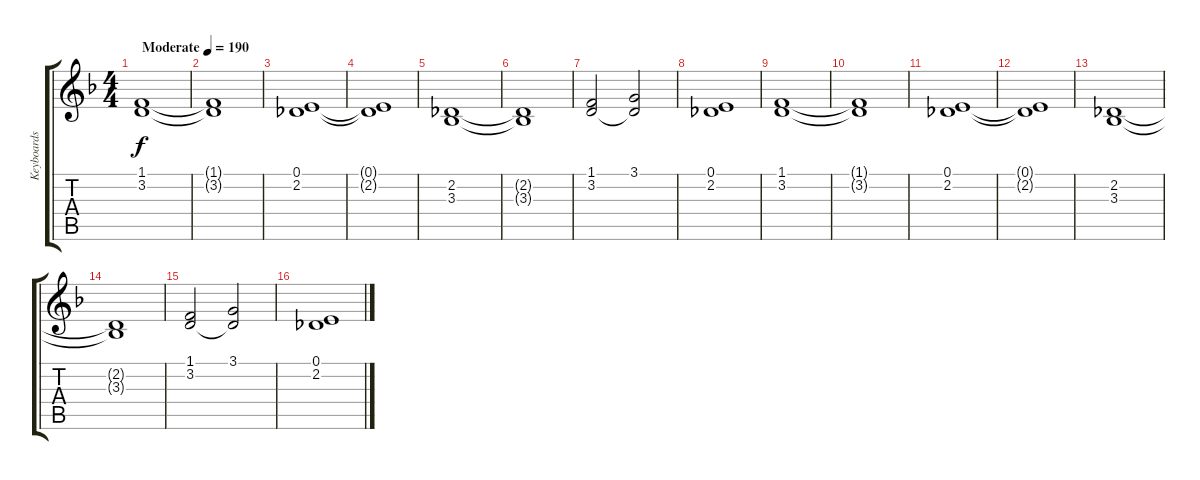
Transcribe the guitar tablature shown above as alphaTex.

\track ("Keyboards (James)" "Keyboards ") {instrument choiraahs}
\staff {score tabs}
\tuning (E4 B3 G3 D3 A2 D2) {hide}
\ts (4 4)
\tempo (190 "Moderate")
\clef g2
\ks dminor
(1.1 3.2).1{dy f instrument choiraahs} |
(1.1{t} 3.2{t}).1 |
(0.1 2.2).1 |
(0.1{t} 2.2{t}).1 |
(2.2 3.3).1 |
(2.2{t} 3.3{t}).1 |
(1.1 3.2).2 (3.1 3.2{t}).2 |
(0.1 2.2).1 |
(1.1 3.2).1 |
(1.1{t} 3.2{t}).1 |
(0.1 2.2).1 |
(0.1{t} 2.2{t}).1 |
(2.2 3.3).1 |
(2.2{t} 3.3{t}).1 |
(1.1 3.2).2 (3.1 3.2{t}).2 |
(0.1 2.2).1
